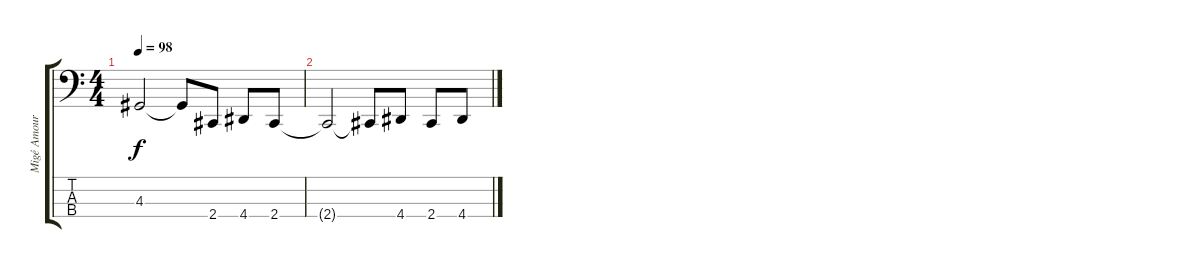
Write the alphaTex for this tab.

\track ("Migé Amour (Bass)" "Migé Amour") {instrument electricbassfinger}
\staff {score tabs}
\tuning (D2 A1 E1 B0) {hide}
\ts (4 4)
\tempo 98
\clef f4
\ks c
4.3.2{dy f} 4.3{t}.8 2.4.8 4.4.8 2.4.8 |
2.4{t}.2 2.4{t}.8 4.4.8 2.4.8 4.4.8
